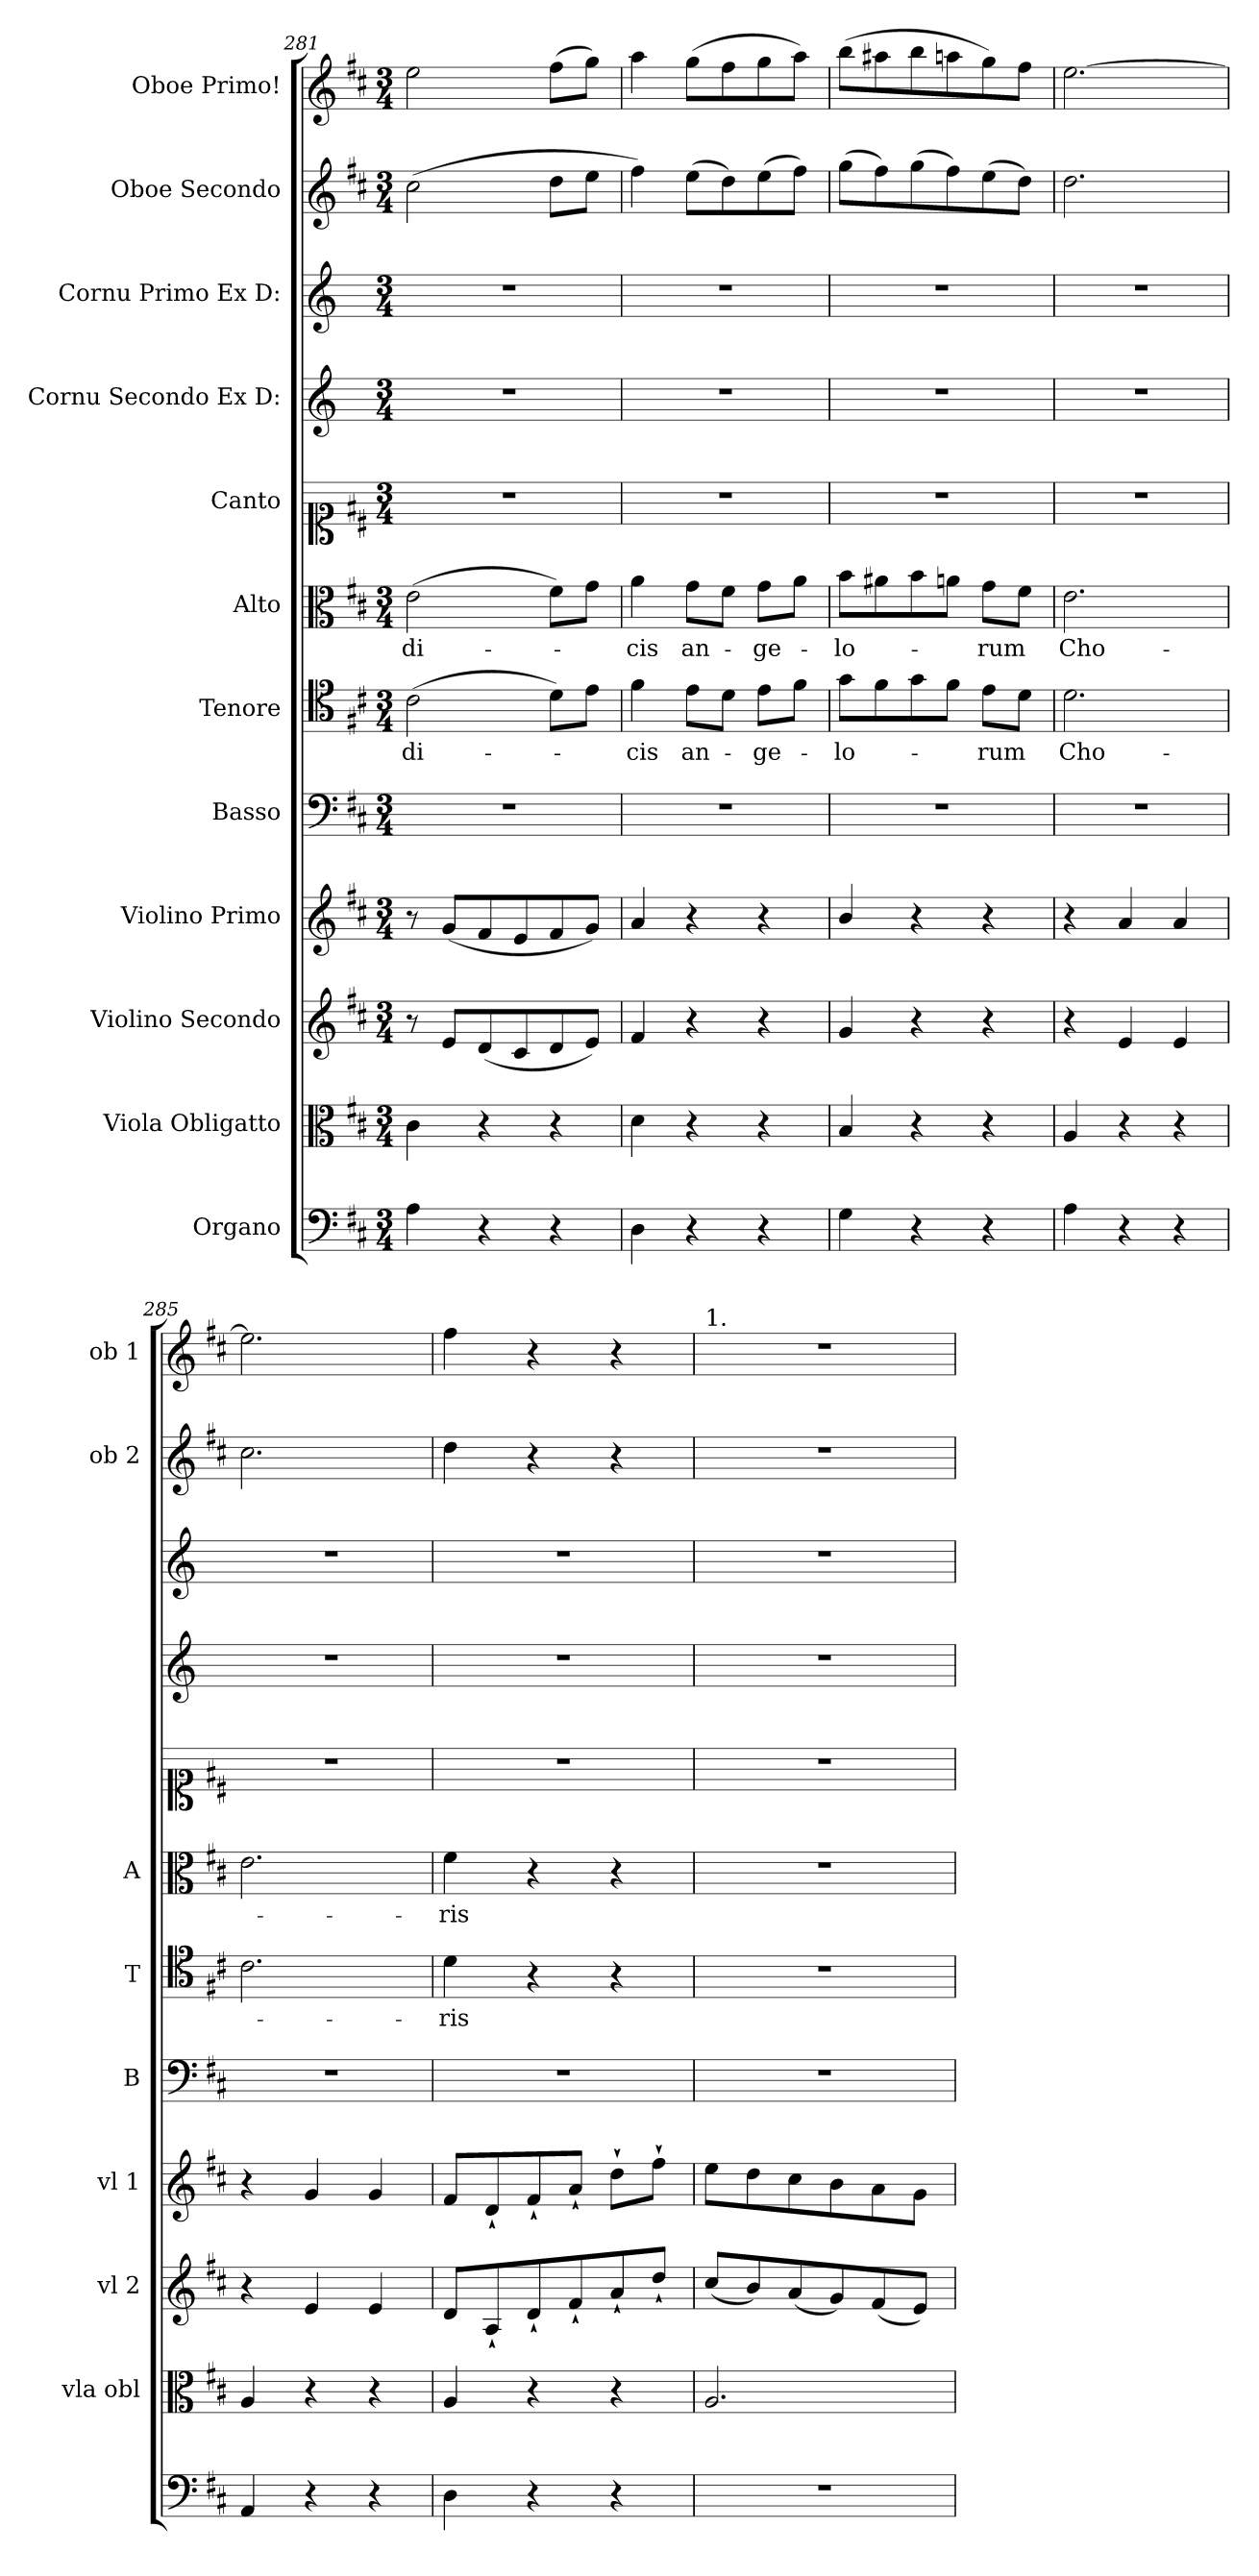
**kern	**kern	**kern	**kern	**kern	**kern	**text	**kern	**text	**kern	**kern	**kern	**kern	**kern
*part12	*part11	*part10	*part9	*part8	*part7	*part7	*part6	*part6	*part5	*part4	*part3	*part2	*part1
*staff12	*staff11	*staff10	*staff9	*staff8	*staff7	*staff7	*staff6	*staff6	*staff5	*staff4	*staff3	*staff2	*staff1
*I"Organo	*I"Viola Obligatto	*I"Violino Secondo	*I"Violino Primo	*I"Basso	*I"Tenore	*	*I"Alto	*	*I"Canto	*I"Cornu Secondo Ex D:	*I"Cornu Primo Ex D:	*I"Oboe Secondo	*I"Oboe Primo!
*	*I'vla obl	*I'vl 2	*I'vl 1	*I'B	*I'T	*	*I'A	*	*	*	*	*I'ob 2	*I'ob 1
*clefF4	*clefC3	*clefG2	*clefG2	*clefF4	*clefC4	*	*clefC3	*	*clefC1	*clefG2	*clefG2	*clefG2	*clefG2
*	*	*	*	*	*	*	*	*	*	*ITrd-1c-2	*ITrd-1c-2	*	*
*k[f#c#]	*k[f#c#]	*k[f#c#]	*k[f#c#]	*k[f#c#]	*k[f#c#]	*	*k[f#c#]	*	*k[f#c#]	*k[f#c#]	*k[f#c#]	*k[f#c#]	*k[f#c#]
*D:	*D:	*D:	*D:	*D:	*D:	*	*D:	*	*D:	*	*	*D:	*D:
*M3/4	*M3/4	*M3/4	*M3/4	*M3/4	*M3/4	*	*M3/4	*	*M3/4	*M3/4	*M3/4	*M3/4	*M3/4
=281	=281	=281	=281	=281	=281	=281	=281	=281	=281	=281	=281	=281	=281
!	!	!	!	!	!	!LO:LY:i	!	!LO:LY:i	!	!	!	!	!
4A\	4c#\	8r	8r	2.r	(2c#\	-di-	(2e\	-di-	2.r	2.r	2.r	(2cc#\	2ee\
.	.	8e/L	(8g/L	.	.	.	.	.	.	.	.	.	.
4r	4r	(8d/	8f#/	.	.	.	.	.	.	.	.	.	.
.	.	8c#/	8e/	.	.	.	.	.	.	.	.	.	.
4r	4r	8d/	8f#/	.	8d\L)	.	8f#\L)	.	.	.	.	8dd\L	(8ff#\L
.	.	8e/J)	8g/J)	.	8e\J	.	8g\J	.	.	.	.	8ee\J	8gg\J)
=282	=282	=282	=282	=282	=282	=282	=282	=282	=282	=282	=282	=282	=282
!	!	!	!	!	!	!LO:LY:i	!	!LO:LY:i	!	!	!	!	!
4D\	4d\	4f#/	4a/	2.r	4f#\	-cis	4a\	-cis	2.r	2.r	2.r	4ff#\)	4aa\
4r	4r	4r	4r	.	8e\L	an-	8g\L	an-	.	.	.	(8ee\L	(8gg\L
.	.	.	.	.	8d\J	.	8f#\J	.	.	.	.	8dd\)	8ff#\
4r	4r	4r	4r	.	8e\L	-ge-	8g\L	-ge-	.	.	.	(8ee\	8gg\
.	.	.	.	.	8f#\J	.	8a\J	.	.	.	.	8ff#\J)	8aa\J)
=283	=283	=283	=283	=283	=283	=283	=283	=283	=283	=283	=283	=283	=283
4G\	4B/	4g/	4b/	2.r	8g\L	-lo-	8b\L	-lo-	2.r	2.r	2.r	(8gg\L	(8bb\L
.	.	.	.	.	8f#\	.	8a#X\	.	.	.	.	8ff#\)	8aa#X\
4r	4r	4r	4r	.	8g\	.	8b\	.	.	.	.	(8gg\	8bb\
.	.	.	.	.	8f#\J	.	8an\J	.	.	.	.	8ff#\)	8aan\
4r	4r	4r	4r	.	8e\L	-rum	8g\L	-rum	.	.	.	(8ee\	8gg\)
.	.	.	.	.	8d\J	.	8f#\J	.	.	.	.	8dd\J)	8ff#\J
=284	=284	=284	=284	=284	=284	=284	=284	=284	=284	=284	=284	=284	=284
4A\	4A/	4r	4r	2.r	2.d\	Cho-	2.e\	Cho-	2.r	2.r	2.r	2.dd\	[2.ee\
4r	4r	4e/	4a/	.	.	.	.	.	.	.	.	.	.
4r	4r	4e/	4a/	.	.	.	.	.	.	.	.	.	.
=285	=285	=285	=285	=285	=285	=285	=285	=285	=285	=285	=285	=285	=285
4AA/	4A/	4r	4r	2.r	2.c#\	.	2.e\	.	2.r	2.r	2.r	2.cc#\	2.ee\]
4r	4r	4e/	4g/	.	.	.	.	.	.	.	.	.	.
4r	4r	4e/	4g/	.	.	.	.	.	.	.	.	.	.
=286	=286	=286	=286	=286	=286	=286	=286	=286	=286	=286	=286	=286	=286
4D\	4A/	8d/L	8f#/L	2.r	4d\	-ris	4f#\	-ris	2.r	2.r	2.r	4dd\	4ff#\
.	.	8A`/	8d`/	.	.	.	.	.	.	.	.	.	.
4r	4r	8d`/	8f#`/	.	4r	.	4r	.	.	.	.	4r	4r
.	.	8f#`/	8a`/J	.	.	.	.	.	.	.	.	.	.
4r	4r	8a`/	8dd`\L	.	4r	.	4r	.	.	.	.	4r	4r
.	.	8dd`/J	8ff#`\J	.	.	.	.	.	.	.	.	.	.
=287	=287	=287	=287	=287	=287	=287	=287	=287	=287	=287	=287	=287	=287
!	!	!	!	!	!	!	!	!	!	!	!	!	!LO:TX:a:t=1.
2.r	2.A/	(8cc#/L	8ee\L	2.r	2.r	.	2.r	.	2.r	2.r	2.r	2.r	2.r
.	.	8b/)	8dd\	.	.	.	.	.	.	.	.	.	.
.	.	(8a/	8cc#\	.	.	.	.	.	.	.	.	.	.
.	.	8g/)	8b\	.	.	.	.	.	.	.	.	.	.
.	.	(8f#/	8a\	.	.	.	.	.	.	.	.	.	.
.	.	8e/J)	8g\J	.	.	.	.	.	.	.	.	.	.
=	=	=	=	=	=	=	=	=	=	=	=	=	=
*-	*-	*-	*-	*-	*-	*-	*-	*-	*-	*-	*-	*-	*-
